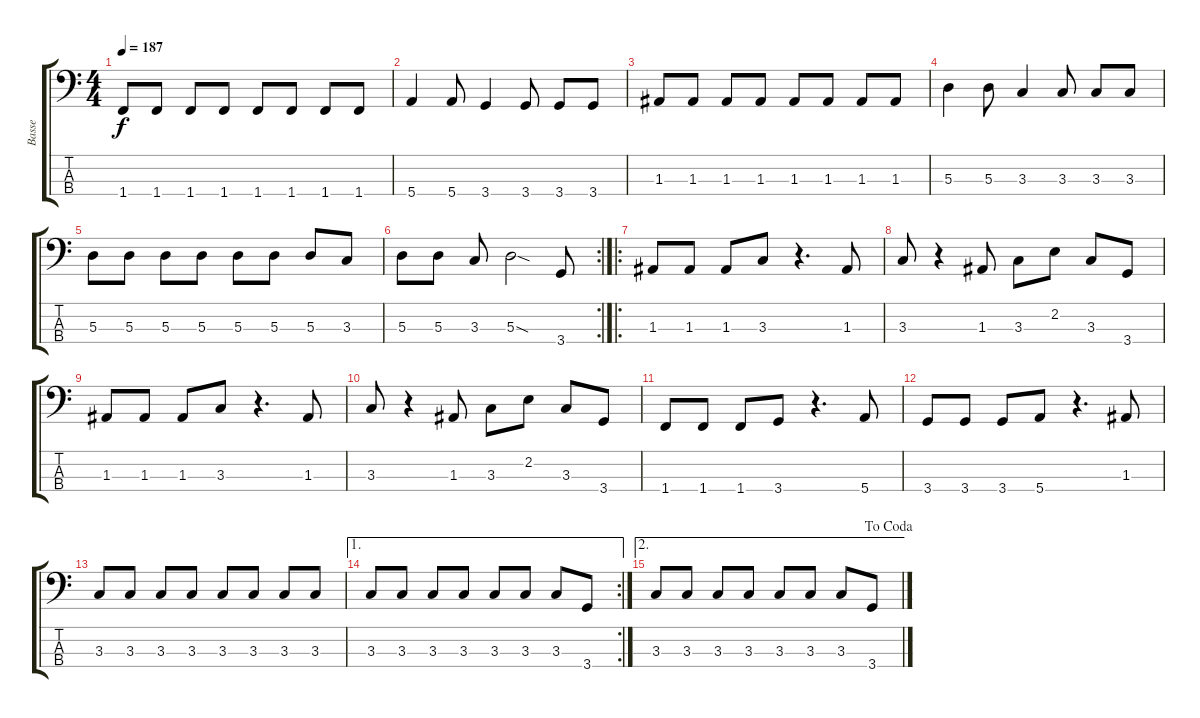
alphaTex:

\track ("Basse" "Basse") {instrument electricbassfinger}
\staff {score tabs}
\tuning (G2 D2 A1 E1) {hide}
\ts (4 4)
\tempo 187
\clef f4
\ks c
1.4.8{dy f} 1.4.8 1.4.8 1.4.8 1.4.8 1.4.8 1.4.8 1.4.8 |
5.4.4 5.4.8 3.4.4 3.4.8 3.4.8 3.4.8 |
1.3.8 1.3.8 1.3.8 1.3.8 1.3.8 1.3.8 1.3.8 1.3.8 |
5.3.4 5.3.8 3.3.4 3.3.8 3.3.8 3.3.8 |
5.3.8 5.3.8 5.3.8 5.3.8 5.3.8 5.3.8 5.3.8 3.3.8 |
\rc 2
5.3.8 5.3.8 3.3.8 5.3{sod}.2 3.4.8 |
\ro
1.3.8 1.3.8 1.3.8 3.3.8 r.4{d} 1.3.8 |
3.3.8 r.4 1.3.8 3.3.8 2.2.8 3.3.8 3.4.8 |
1.3.8 1.3.8 1.3.8 3.3.8 r.4{d} 1.3.8 |
3.3.8 r.4 1.3.8 3.3.8 2.2.8 3.3.8 3.4.8 |
1.4.8 1.4.8 1.4.8 3.4.8 r.4{d} 5.4.8 |
3.4.8 3.4.8 3.4.8 5.4.8 r.4{d} 1.3.8 |
3.3.8 3.3.8 3.3.8 3.3.8 3.3.8 3.3.8 3.3.8 3.3.8 |
\ae 1
\rc 2
3.3.8 3.3.8 3.3.8 3.3.8 3.3.8 3.3.8 3.3.8 3.4.8 |
\ae 2
\jump dacoda
3.3.8 3.3.8 3.3.8 3.3.8 3.3.8 3.3.8 3.3.8 3.4.8
